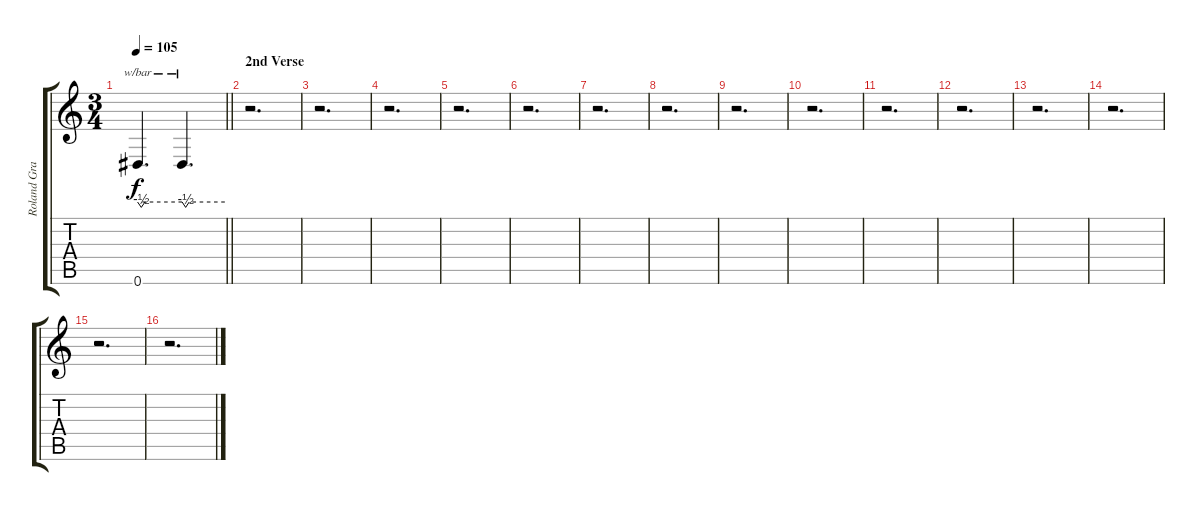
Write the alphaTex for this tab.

\track ("Roland Grapow" "Roland Gra") {instrument overdrivenguitar}
\staff {score tabs}
\tuning (Eb4 Bb3 Gb3 Db3 Ab2 Eb2) {hide}
\ts (3 4)
\tempo 105
\clef g2
\barLineRight lightlight
\ks c
0.6{t}.4{d tbe (custom default 0 0 5 -2 10 0 60 0) dy f} 0.6{t}.4{d tbe (custom default 0 0 5 -2 10 0 60 0)} |
\section ("" "2nd Verse")
r.2{d} |
r.2{d} |
r.2{d} |
r.2{d} |
r.2{d} |
r.2{d} |
r.2{d} |
r.2{d} |
r.2{d} |
r.2{d} |
r.2{d} |
r.2{d} |
r.2{d} |
r.2{d} |
r.2{d}
